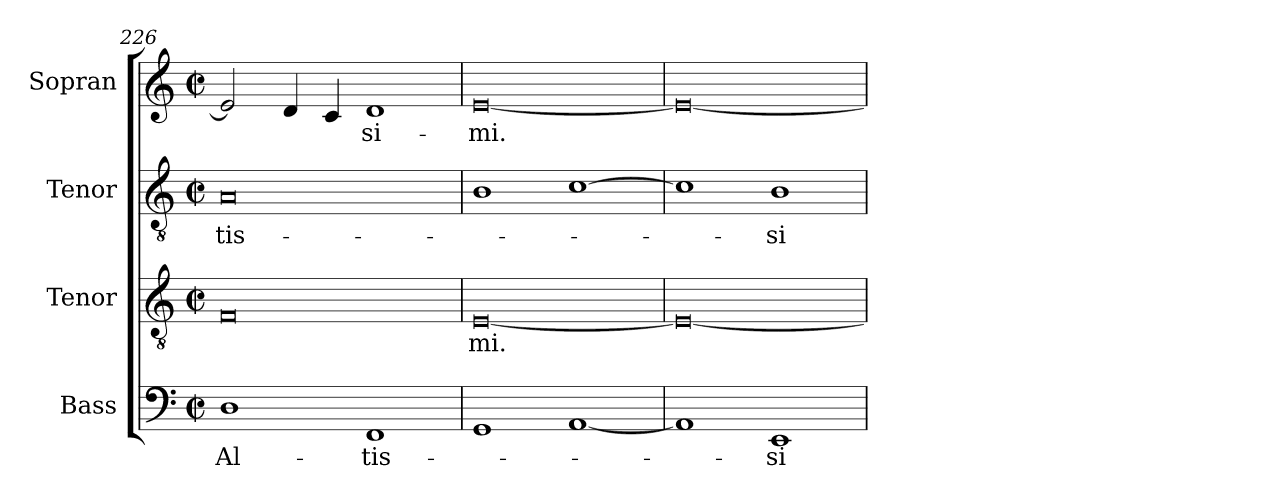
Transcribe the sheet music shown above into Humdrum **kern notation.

**kern	**text	**kern	**text	**kern	**text	**kern	**text
*part4	*part4	*part3	*part3	*part2	*part2	*part1	*part1
*staff4	*staff4	*staff3	*staff3	*staff2	*staff2	*staff1	*staff1
*I"Bass	*	*I"Tenor	*	*I"Tenor	*	*I"Sopran	*
*	*	*I'Tenor	*	*	*	*	*
*clefF4	*	*clefGv2	*	*clefGv2	*	*clefG2	*
*	*	*ITrd7c12	*	*ITrd7c12	*	*	*
*k[]	*	*k[]	*	*k[]	*	*k[]	*
*M2/2	*	*M2/2	*	*M2/2	*	*M2/2	*
*met(c|)	*	*met(c|)	*	*met(c|)	*	*met(c|)	*
=226	=226	=226	=226	=226	=226	=226	=226
!	!LO:LY:b:color=#000000	!	!	!	!	!	!
!	!	!	!	!	!LO:LY:b:color=#000000	!	!
1Di	Al-	0FFi	.	0AAi	-tis-	2ei/]	.
.	.	.	.	.	.	4di/	.
.	.	.	.	.	.	4ci/	.
!	!LO:LY:b:color=#000000	!	!	!	!	!	!
!	!	!	!	!	!	!	!LO:LY:b:color=#000000
1FFi	-tis-	.	.	.	.	1di	-si-
=227	=227	=227	=227	=227	=227	=227	=227
!	!	!	!LO:LY:b:color=#000000	!	!	!	!
!	!	!	!	!	!	!	!LO:LY:b:color=#000000
1GGi	.	[<0EEi	-mi.	1BBi	.	[<0ei	-mi.
[<1AAi	.	.	.	[>1Ci	.	.	.
=228	=228	=228	=228	=228	=228	=228	=228
1AAi]	.	0EEi_<	.	1Ci]	.	0ei_<	.
!	!LO:LY:b:color=#000000	!	!	!	!	!	!
!	!	!	!	!	!LO:LY:b:color=#000000	!	!
1EEi	-si-	.	.	1BBi	-si-	.	.
=	=	=	=	=	=	=	=
*-	*-	*-	*-	*-	*-	*-	*-
